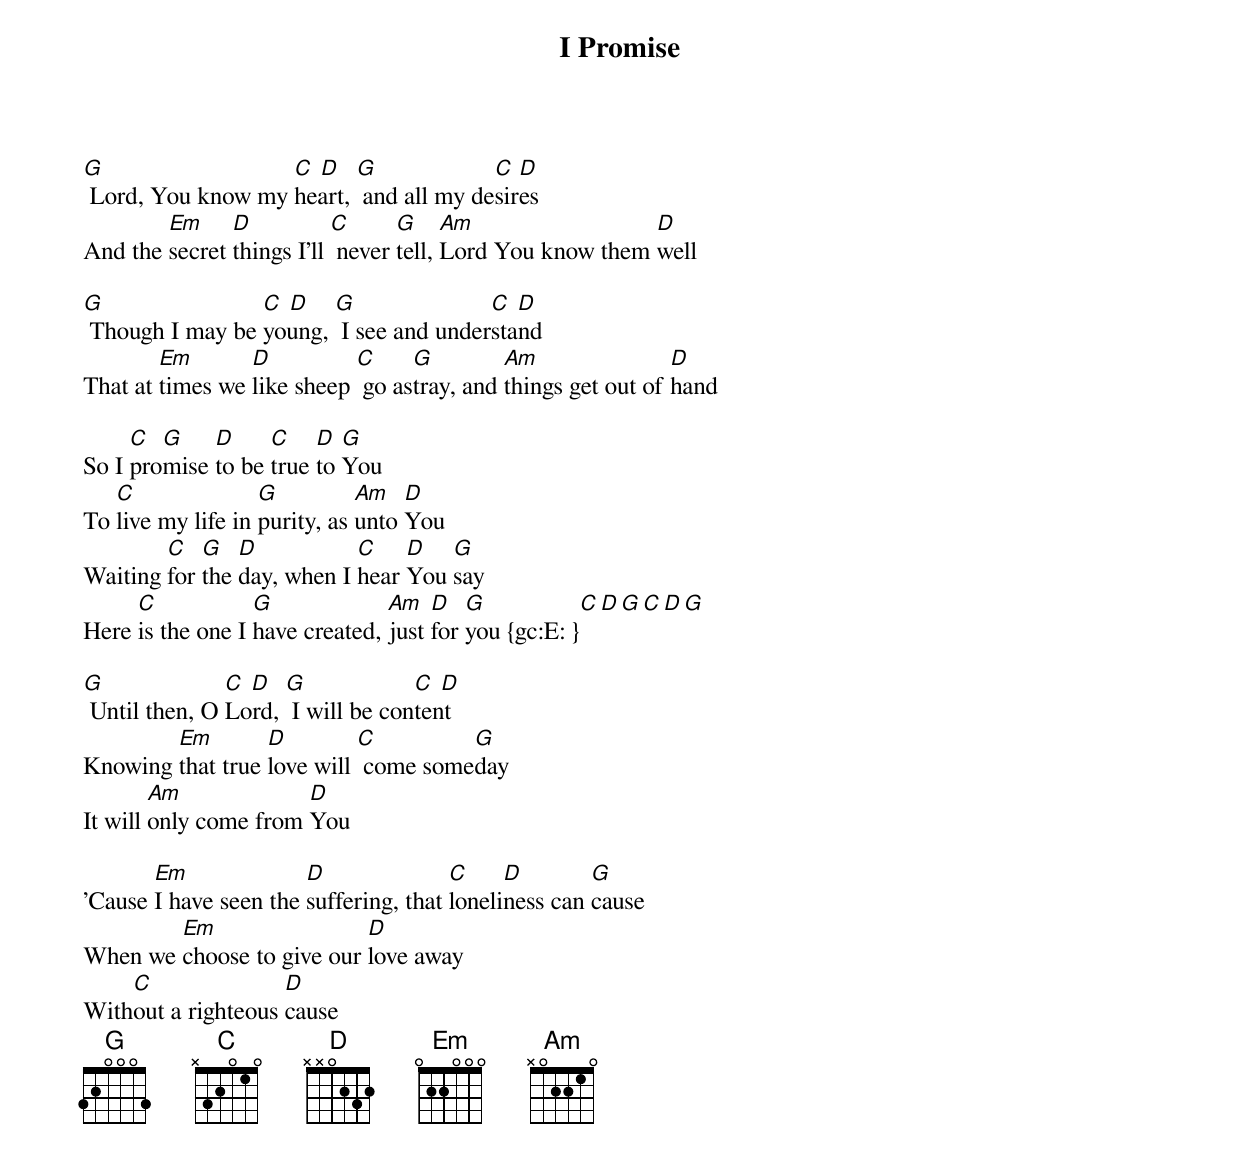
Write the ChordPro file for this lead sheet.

{title: I Promise}
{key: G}
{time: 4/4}
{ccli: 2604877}
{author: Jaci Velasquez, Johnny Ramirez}
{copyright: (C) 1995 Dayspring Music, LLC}

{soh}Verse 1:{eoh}
[G] Lord, You know my [C  D]heart, [G] and all my de[C]sir[D]es
And the [Em]secret [D]things I'll [C] never [G]tell, [Am]Lord You know them [D]well

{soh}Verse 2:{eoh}
[G] Though I may be [C  D]young, [G] I see and under[C  D]stand
That at [Em]times we [D]like sheep [C] go as[G]tray, and [Am]things get out of [D]hand

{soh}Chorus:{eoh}
So I [C]pro[G]mise [D]to be [C]true [D]to [G]You
To [C]live my life in [G]purity, as [Am]unto [D]You
Waiting [C]for [G]the [D]day, when I [C]hear [D]You [G]say
Here [C]is the one I [G]have created, [Am]just [D]for [G]you {gc:E: }[C][D][G][C][D][G]

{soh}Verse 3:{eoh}
[G] Until then, O [C  D]Lord, [G] I will be con[C  D]tent
Knowing [Em]that true [D]love will [C] come some[G]day
It will [Am]only come from [D]You

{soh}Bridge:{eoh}
'Cause [Em]I have seen the [D]suffering, that [C]loneli[D]ness can [G]cause
When we [Em]choose to give our [D]love away
With[C]out a righteous [D]cause
